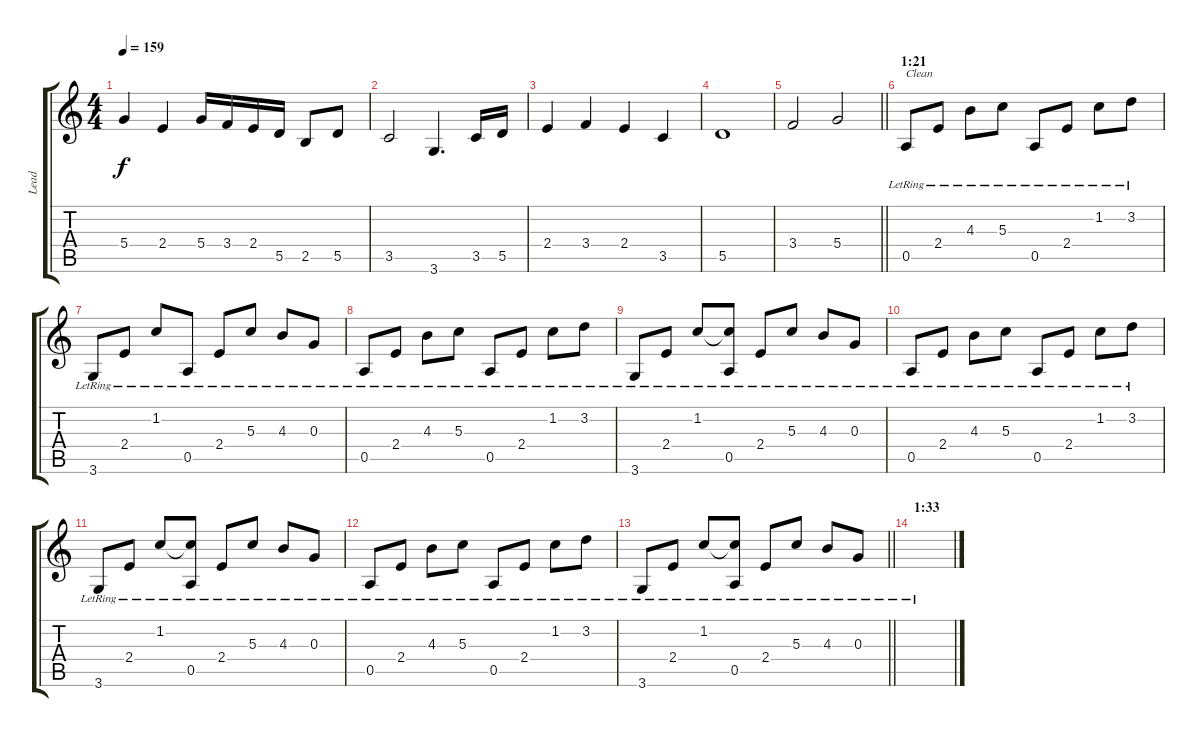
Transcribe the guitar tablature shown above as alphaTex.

\track ("Lead" "Lead") {instrument electricguitarclean}
\staff {score tabs}
\tuning (E4 B3 G3 D3 A2 E2) {hide}
\ts (4 4)
\tempo 159
\clef g2
\ks c
5.4.4{dy f} 2.4.4 5.4.16 3.4.16 2.4.16 5.5.16 2.5.8 5.5.8 |
3.5.2 3.6.4{d} 3.5.16 5.5.16 |
2.4.4 3.4.4 2.4.4 3.5.4 |
5.5.1 |
\barLineRight lightlight
3.4.2 5.4.2 |
\section ("" "1:21")
0.5{lr}.8{txt "Clean" instrument electricguitarclean} 2.4{lr}.8 4.3{lr}.8 5.3{lr}.8 0.5{lr}.8 2.4{lr}.8 1.2{lr}.8 3.2{lr}.8 |
3.6{lr}.8 2.4{lr}.8 1.2{lr}.8 0.5{lr}.8 2.4{lr}.8 5.3{lr}.8 4.3{lr}.8 0.3{lr}.8 |
0.5{lr}.8 2.4{lr}.8 4.3{lr}.8 5.3{lr}.8 0.5{lr}.8 2.4{lr}.8 1.2{lr}.8 3.2{lr}.8 |
3.6{lr}.8 2.4{lr}.8 1.2{lr}.8 (1.2{t} 0.5{lr}).8 2.4{lr}.8 5.3{lr}.8 4.3{lr}.8 0.3{lr}.8 |
0.5{lr}.8 2.4{lr}.8 4.3{lr}.8 5.3{lr}.8 0.5{lr}.8 2.4{lr}.8 1.2{lr}.8 3.2{lr}.8 |
3.6{lr}.8 2.4{lr}.8 1.2{lr}.8 (1.2{t} 0.5{lr}).8 2.4{lr}.8 5.3{lr}.8 4.3{lr}.8 0.3{lr}.8 |
0.5{lr}.8 2.4{lr}.8 4.3{lr}.8 5.3{lr}.8 0.5{lr}.8 2.4{lr}.8 1.2{lr}.8 3.2{lr}.8 |
\barLineRight lightlight
3.6{lr}.8 2.4{lr}.8 1.2{lr}.8 (1.2{t} 0.5{lr}).8 2.4{lr}.8 5.3{lr}.8 4.3{lr}.8 0.3{lr}.8 |
\section ("" "1:33")
